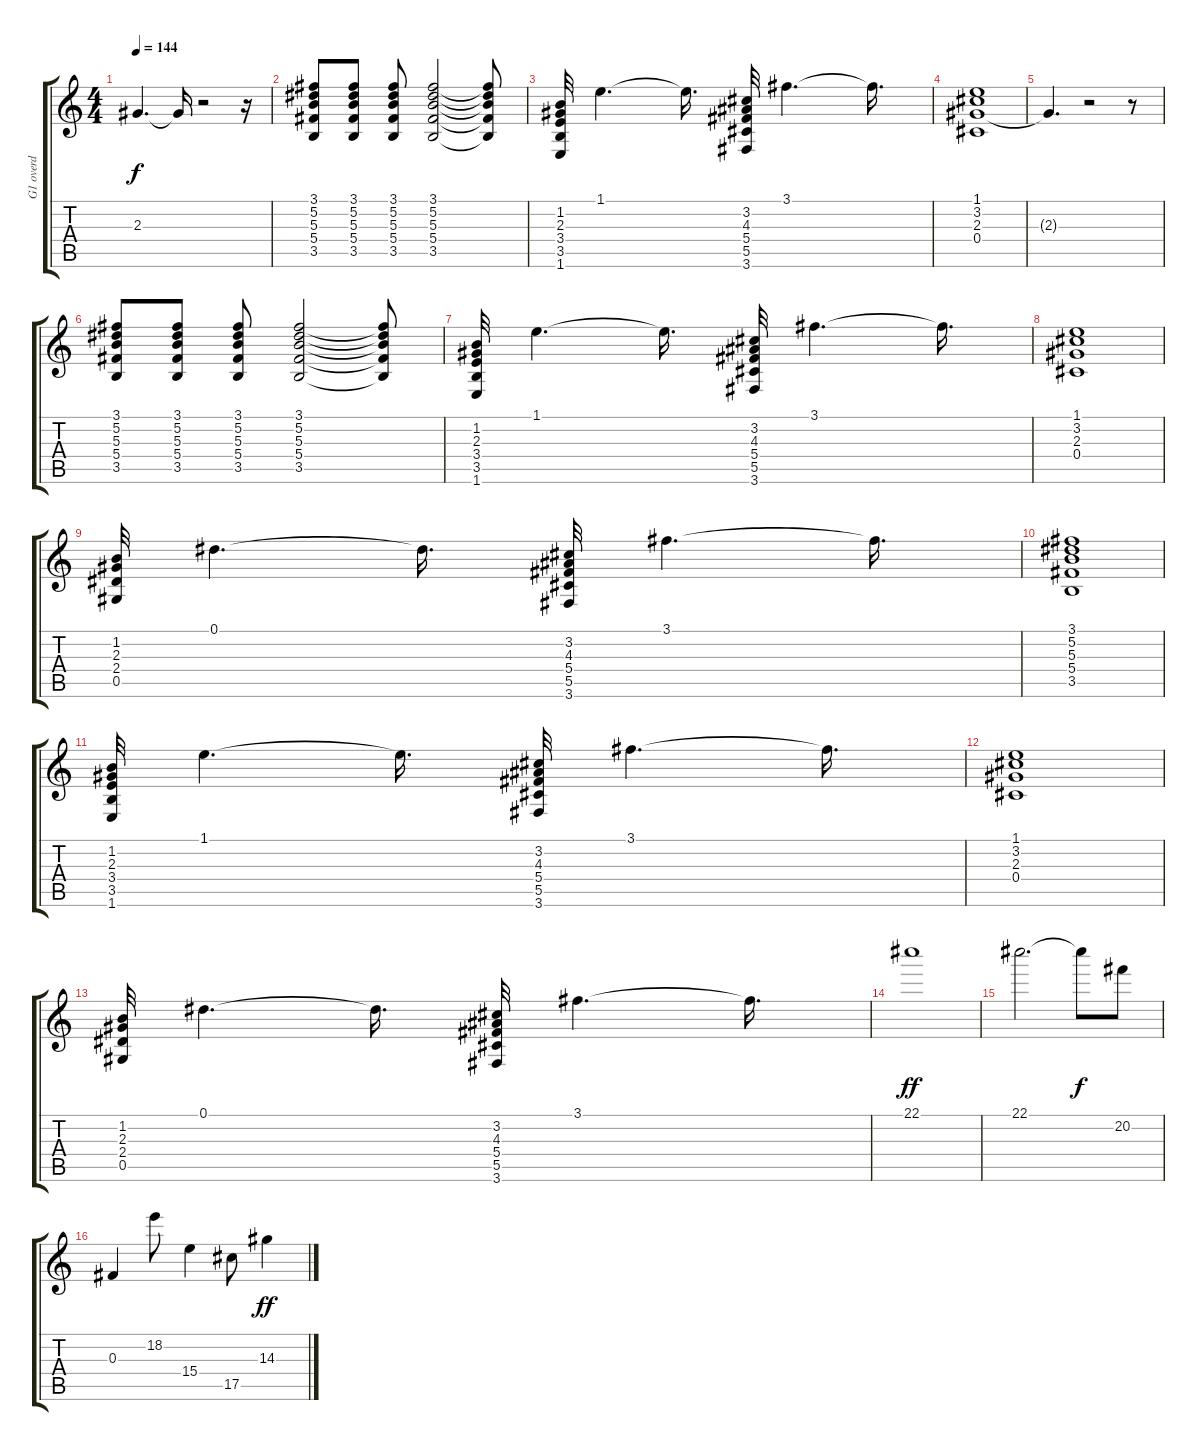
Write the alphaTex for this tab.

\track ("G1 overd" "G1 overd") {instrument overdrivenguitar}
\staff {score tabs}
\tuning (Eb4 Bb3 Gb3 Db3 Ab2 Eb2) {hide}
\ts (4 4)
\tempo 144
\clef g2
\ks c
2.3{t}.4{d dy f} 2.3{t}.16 r.2 r.16 |
(3.1 5.2 5.3 5.4 3.5).8 (3.1 5.2 5.3 5.4 3.5).8 (3.1 5.2 5.3 5.4 3.5).8 (3.1 5.2 5.3 5.4 3.5).2 (3.1{t} 5.2{t} 5.3{t} 5.4{t} 3.5{t}).8 |
(1.2 2.3 3.4 3.5 1.6).32 1.1.4{d} 1.1{t}.16{d} (3.2 4.3 5.4 5.5 3.6).32 3.1.4{d} 3.1{t}.16{d} |
(1.1 3.2 2.3 0.4).1 |
2.3{t}.4{d} r.2 r.8 |
(3.1 5.2 5.3 5.4 3.5).8 (3.1 5.2 5.3 5.4 3.5).8 (3.1 5.2 5.3 5.4 3.5).8 (3.1 5.2 5.3 5.4 3.5).2 (3.1{t} 5.2{t} 5.3{t} 5.4{t} 3.5{t}).8 |
(1.2 2.3 3.4 3.5 1.6).32 1.1.4{d} 1.1{t}.16{d} (3.2 4.3 5.4 5.5 3.6).32 3.1.4{d} 3.1{t}.16{d} |
(1.1 3.2 2.3 0.4).1 |
(1.2 2.3 2.4 0.5).32 0.1.4{d} 0.1{t}.16{d} (3.2 4.3 5.4 5.5 3.6).32 3.1.4{d} 3.1{t}.16{d} |
(3.1 5.2 5.3 5.4 3.5).1 |
(1.2 2.3 3.4 3.5 1.6).32 1.1.4{d} 1.1{t}.16{d} (3.2 4.3 5.4 5.5 3.6).32 3.1.4{d} 3.1{t}.16{d} |
(1.1 3.2 2.3 0.4).1 |
(1.2 2.3 2.4 0.5).32 0.1.4{d} 0.1{t}.16{d} (3.2 4.3 5.4 5.5 3.6).32 3.1.4{d} 3.1{t}.16{d} |
22.1.1{dy ff} |
22.1.2{d} 22.1{t}.8{dy f} 20.2.8 |
0.3.4 18.2.8 15.4.4 17.5.8 14.3.4{dy ff}
